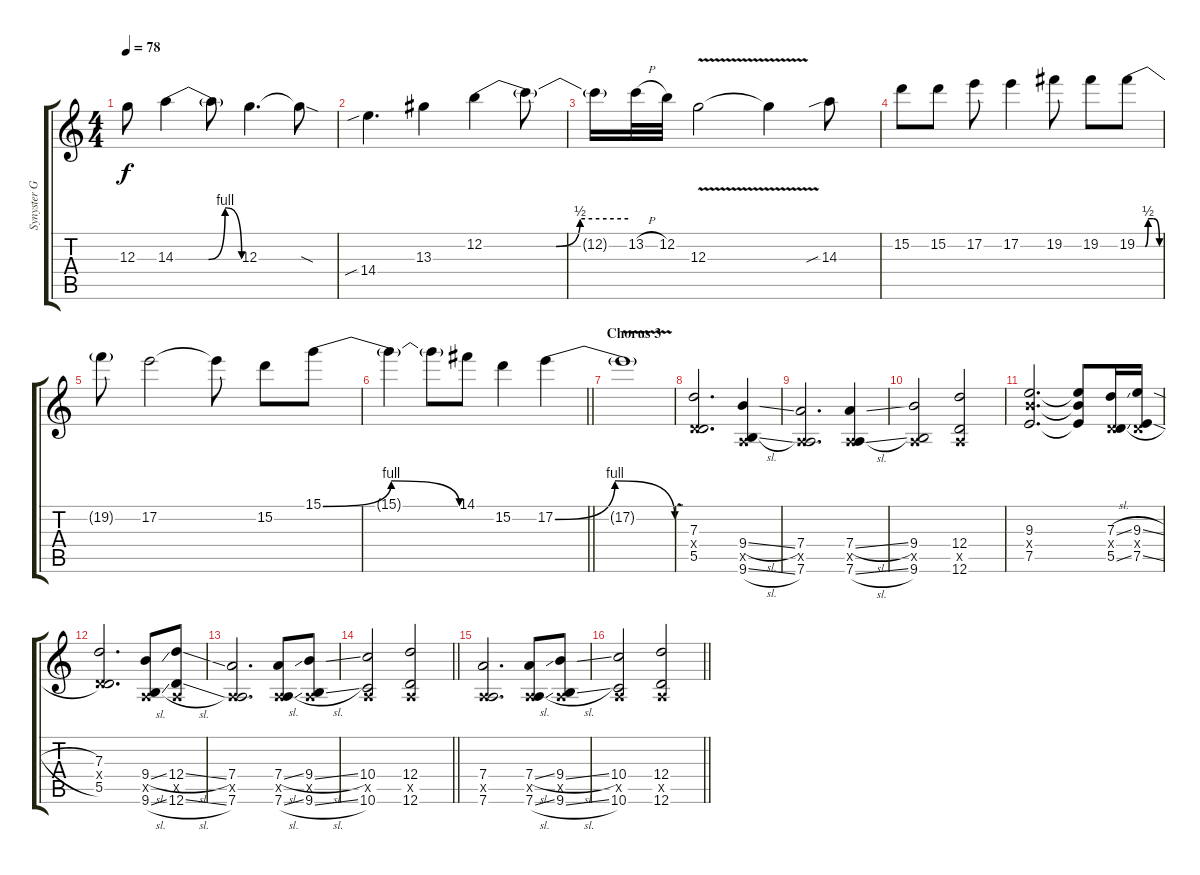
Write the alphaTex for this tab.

\track ("Synyster Gates Dis." "Synyster G") {instrument distortionguitar}
\staff {score tabs}
\tuning (E4 B3 G3 D3 A2 D2) {hide}
\ts (4 4)
\tempo 78
\clef g2
\ks c
12.3{t}.8{dy f} 14.3{be (custom 0 0 30 0 45 4 60 0)}.4 14.3{t}.8 12.3.4{d} 12.3{sod t}.8 |
14.4{sib}.4{d} 13.3.4 12.2{be (custom 0 0 15 0 30 0 40 2 60 2)}.4 12.2{t}.8 |
12.2{t}.16 13.2{h}.32 12.2.32 12.3{v}.2 12.3{t}.4 14.3{sib}.8 |
15.2.8 15.2.8 17.2.8 17.2.4 19.2.8 19.2.8 19.2{be (custom 0 0 15 0 22 0 30 2 45 2 60 0)}.8 |
19.2{t}.8 17.2.2 17.2{t}.8 15.2.8 15.1{be (bendrelease 0 0 15 4 45 4 60 0)}.8 |
\barLineRight lightlight
15.1{t}.4 15.1{t}.8 14.1.8 15.2.4 17.2{be (bendrelease 0 0 15 4 45 4 60 0)}.4 |
\section ("" "Chorus 3")
17.2{v t}.1 |
(7.3 0.4{x} 5.5).2{d volume 12} (9.4{sl} 0.5{x} 9.6{sl}).4 |
(7.4 0.5{x} 7.6).2{d} (7.4{sl} 0.5{x} 7.6{sl}).4 |
(9.4 0.5{x} 9.6).2 (12.4 0.5{x} 12.6).2 |
(9.3 9.4{x} 7.5).2{d} (9.3{t} 9.4{t} 7.5{t}).8 (7.3{sl} 0.4{x} 5.5{sl}).16 (9.3{sl} 0.4{x} 7.5{sl}).16 |
(7.3 0.4{x} 5.5).2{d} (9.4{sl} 0.5{x} 9.6{sl}).8 (12.4{sl} 0.5{x} 12.6{sl}).8 |
(7.4 0.5{x} 7.6).2{d} (7.4{sl} 0.5{x} 7.6{sl}).8 (9.4{sl} 0.5{x} 9.6{sl}).8 |
\barLineRight lightlight
(10.4 0.5{x} 10.6).2 (12.4 0.5{x} 12.6).2 |
(7.4 0.5{x} 7.6).2{d} (7.4{sl} 0.5{x} 7.6{sl}).8 (9.4{sl} 0.5{x} 9.6{sl}).8 |
\barLineRight lightlight
(10.4 0.5{x} 10.6).2 (12.4 0.5{x} 12.6).2
